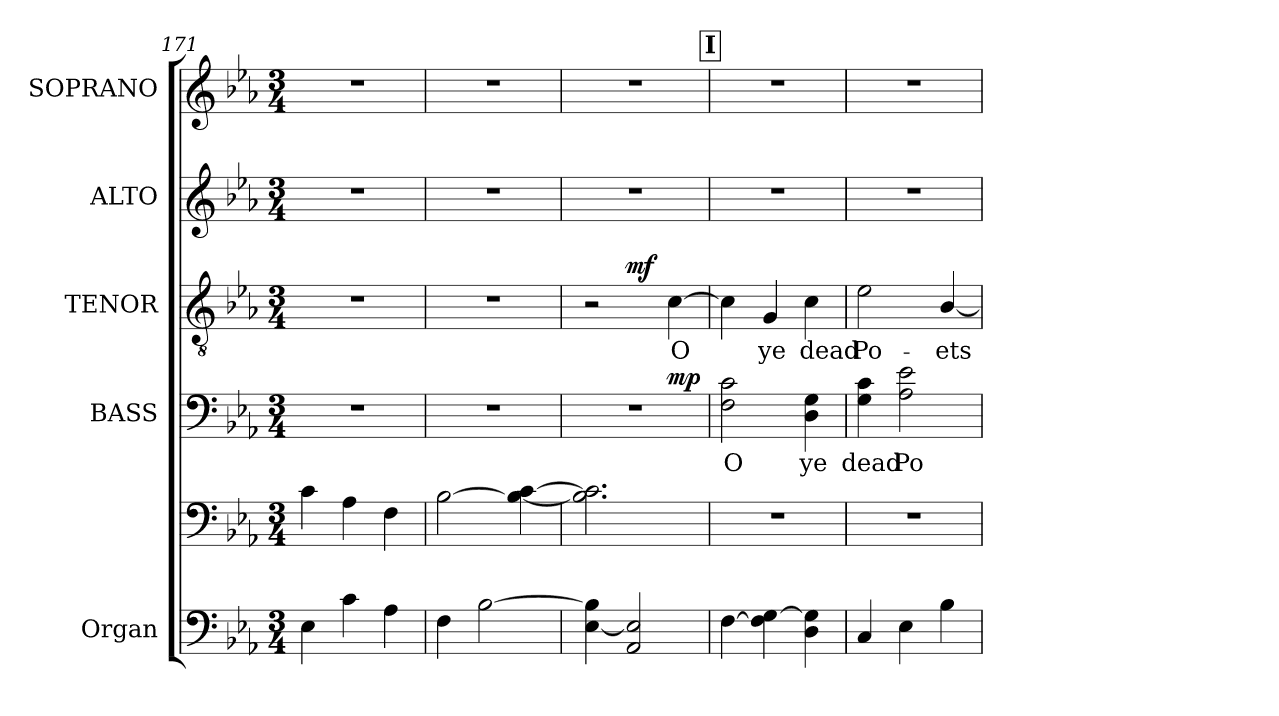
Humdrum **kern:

**kern	**kern	**kern	**text	**dynam	**kern	**text	**dynam	**kern	**kern
*part5	*part5	*part4	*part4	*part4	*part3	*part3	*part3	*part2	*part1
*staff6	*staff5	*staff4	*staff4	*staff4	*staff3	*staff3	*staff3	*staff2	*staff1
*I"Organ	*	*I"BASS	*	*	*I"TENOR	*	*	*I"ALTO	*I"SOPRANO
*I'Org.	*	*I'B.	*	*	*I'T.	*	*	*I'A.	*I'S.
*clefF4	*clefF4	*clefF4	*	*	*clefGv2	*	*	*clefG2	*clefG2
*	*	*	*	*	*ITrd7c12	*	*	*	*
*k[b-e-a-]	*k[b-e-a-]	*k[b-e-a-]	*	*	*k[b-e-a-]	*	*	*k[b-e-a-]	*k[b-e-a-]
*E-:	*E-:	*E-:	*	*	*E-:	*	*	*E-:	*E-:
*M3/4	*M3/4	*M3/4	*	*	*M3/4	*	*	*M3/4	*M3/4
=171	=171	=171	=171	=171	=171	=171	=171	=171	=171
!	!	!LO:N:vis=1	!	!	!LO:N:vis=1	!	!	!LO:N:vis=1	!LO:N:vis=1
4E-i\	4ci\	2.r	.	.	2.r	.	.	2.r	2.r
4ci\	4A-i\	.	.	.	.	.	.	.	.
4A-i\	4Fi\	.	.	.	.	.	.	.	.
=172	=172	=172	=172	=172	=172	=172	=172	=172	=172
!	!	!LO:N:vis=1	!	!	!LO:N:vis=1	!	!	!LO:N:vis=1	!LO:N:vis=1
4Fi\	[2B-i\	2.r	.	.	2.r	.	.	2.r	2.r
[2B-i\	.	.	.	.	.	.	.	.	.
.	4B-i\_ [4ci	.	.	.	.	.	.	.	.
=173	=173	=173	=173	=173	=173	=173	=173	=173	=173
!	!	!LO:N:vis=1	!	!	!	!	!	!LO:N:vis=1	!LO:N:vis=1
*	*	*^	*	*	*^	*	*	*	*
[4E-i\ 4B-i]	2.B-i\] 2.ci]	2.r	2ryy	.	.	2r	4ryy	.	.	2.r	2.r
2AA-i/ 2E-i]	.	.	.	.	.	.	2ryy	.	mf	.	.
!	!	!	!	!	!	!	!	!LO:LY:b:color=#000000	!	!	!
.	.	.	4ryy	.	mp	[4Ci\	.	O	.	.	.
!!LO:REH:place=s1:B:color=#000000:enc=box:fs=19.1405:t=I
=174	=174	=174	=174	=174	=174	=174	=174	=174	=174	=174	=174
!	!LO:N:vis=1	!	!	!	!	!	!	!	!	!	!
*	*	*v	*v	*	*	*	*	*	*	*	*
*	*	*	*	*	*v	*v	*	*	*	*
*	*	*^	*	*	*^	*	*	*	*
!	!	!	!	!LO:LY:b:color=#000000	!	!	!	!	!	!LO:N:vis=1	!LO:N:vis=1
*	*	*v	*v	*	*	*	*	*	*	*	*
*	*	*	*	*	*v	*v	*	*	*	*
[4Fi\	2.r	2Fi\ 2ci	O	.	4Ci\]	.	.	2.r	2.r
!	!	!	!	!	!	!LO:LY:b:color=#000000	!	!	!
4Fi\] [4Gi	.	.	.	.	4GGi/	ye	.	.	.
!	!	!	!LO:LY:b:color=#000000	!	!	!	!	!	!
!	!	!	!	!	!	!LO:LY:b:color=#000000	!	!	!
4Di\ 4Gi]	.	4Di\ 4Gi	ye	.	4Ci\	dead	.	.	.
=175	=175	=175	=175	=175	=175	=175	=175	=175	=175
!	!LO:N:vis=1	!	!	!	!	!	!	!	!
!	!	!	!LO:LY:b:color=#000000	!	!	!	!	!	!
!	!	!	!	!	!	!LO:LY:b:color=#000000	!	!LO:N:vis=1	!LO:N:vis=1
4Ci/	2.r	4Gi\ 4ci	dead	.	2E-i\	Po-	.	2.r	2.r
!	!	!	!LO:LY:b:color=#000000	!	!	!	!	!	!
4E-i\	.	2A-i\ 2e-i	Po-	.	.	.	.	.	.
!	!	!	!	!	!	!LO:LY:b:color=#000000	!	!	!
4B-i\	.	.	.	.	[4BB-i/	-ets	.	.	.
=	=	=	=	=	=	=	=	=	=
*-	*-	*-	*-	*-	*-	*-	*-	*-	*-
